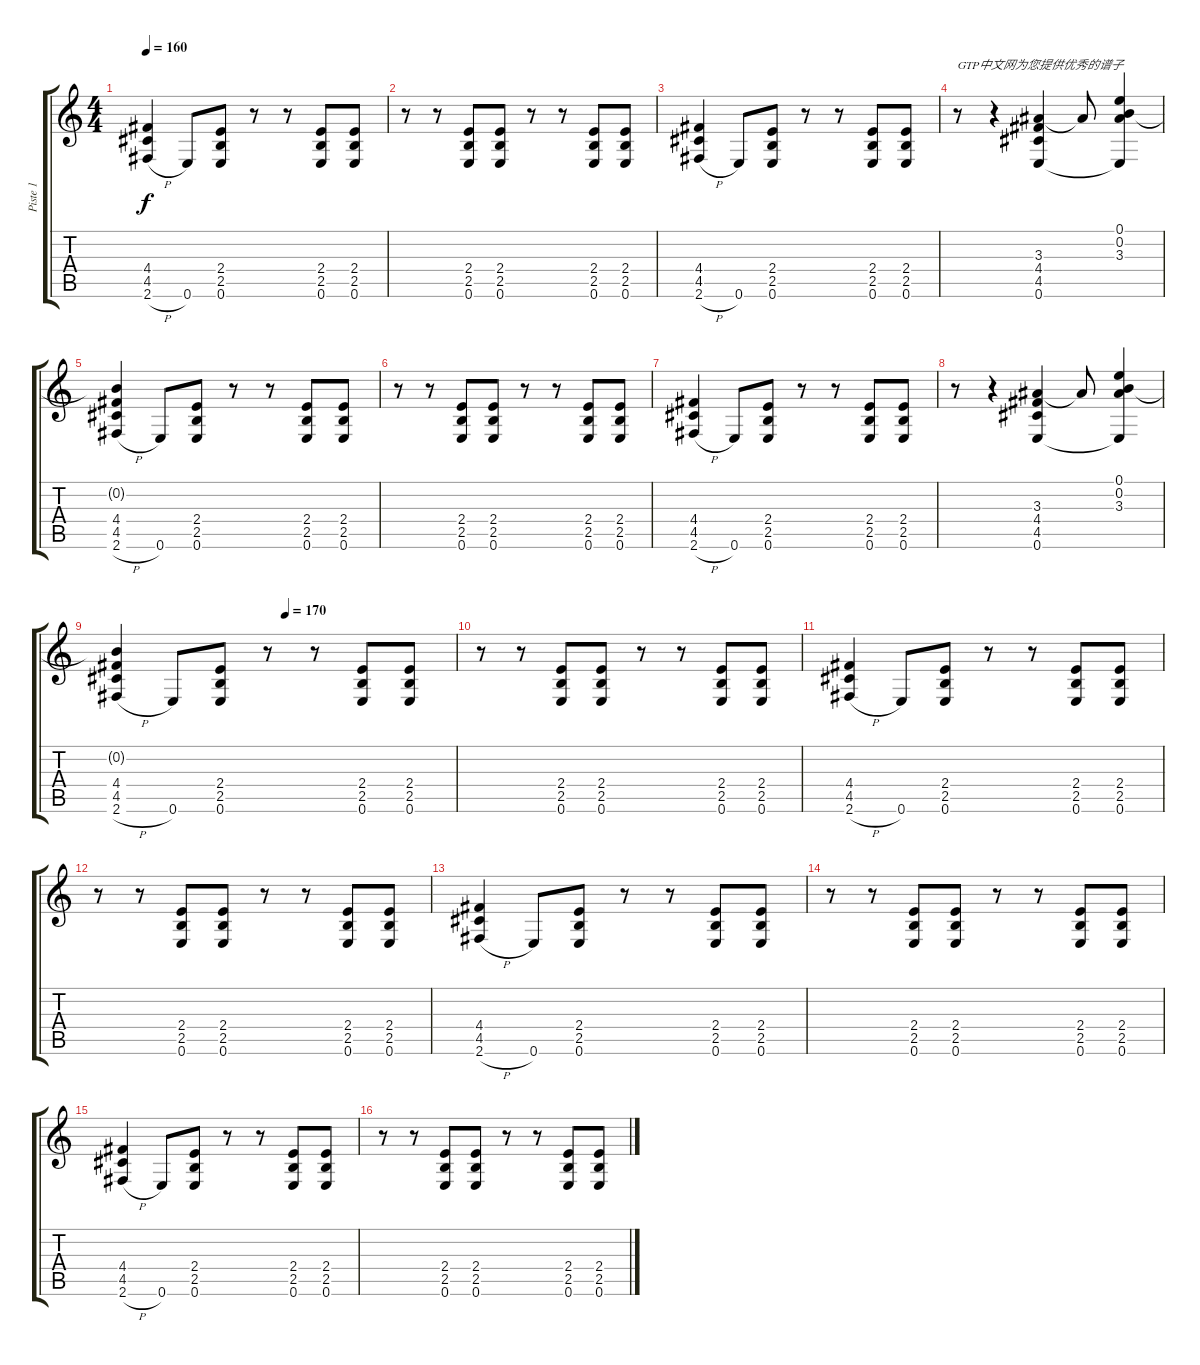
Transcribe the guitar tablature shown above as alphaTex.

\track ("Piste 1" "Piste 1") {instrument distortionguitar}
\staff {score tabs}
\tuning (E4 B3 G3 D3 A2 E2) {hide}
\ts (4 4)
\tempo 160
\clef g2
\ks c
(4.4 4.5 2.6{h}).4{dy f instrument distortionguitar} 0.6.8 (2.4 2.5 0.6).8 r.8 r.8 (2.4 2.5 0.6).8 (2.4 2.5 0.6).8 |
r.8 r.8 (2.4 2.5 0.6).8 (2.4 2.5 0.6).8 r.8 r.8 (2.4 2.5 0.6).8 (2.4 2.5 0.6).8 |
(4.4 4.5 2.6{h}).4 0.6.8 (2.4 2.5 0.6).8 r.8 r.8 (2.4 2.5 0.6).8 (2.4 2.5 0.6).8 |
r.8{txt "GTP中文网为您提供优秀的谱子"} r.4 (3.3 4.4 4.5 0.6).4 3.3{t}.8 (0.1 0.2 3.3 0.6{t}).4 |
(0.2{t} 4.4 4.5 2.6{h}).4 0.6.8 (2.4 2.5 0.6).8 r.8 r.8 (2.4 2.5 0.6).8 (2.4 2.5 0.6).8 |
r.8 r.8 (2.4 2.5 0.6).8 (2.4 2.5 0.6).8 r.8 r.8 (2.4 2.5 0.6).8 (2.4 2.5 0.6).8 |
(4.4 4.5 2.6{h}).4 0.6.8 (2.4 2.5 0.6).8 r.8 r.8 (2.4 2.5 0.6).8 (2.4 2.5 0.6).8 |
r.8 r.4 (3.3 4.4 4.5 0.6).4 3.3{t}.8 (0.1 0.2 3.3 0.6{t}).4 |
\tempo (170 0.5)
(0.2{t} 4.4 4.5 2.6{h}).4 0.6.8 (2.4 2.5 0.6).8 r.8 r.8 (2.4 2.5 0.6).8 (2.4 2.5 0.6).8 |
r.8 r.8 (2.4 2.5 0.6).8 (2.4 2.5 0.6).8 r.8 r.8 (2.4 2.5 0.6).8 (2.4 2.5 0.6).8 |
(4.4 4.5 2.6{h}).4 0.6.8 (2.4 2.5 0.6).8 r.8 r.8 (2.4 2.5 0.6).8 (2.4 2.5 0.6).8 |
r.8 r.8 (2.4 2.5 0.6).8 (2.4 2.5 0.6).8 r.8 r.8 (2.4 2.5 0.6).8 (2.4 2.5 0.6).8 |
(4.4 4.5 2.6{h}).4 0.6.8 (2.4 2.5 0.6).8 r.8 r.8 (2.4 2.5 0.6).8 (2.4 2.5 0.6).8 |
r.8 r.8 (2.4 2.5 0.6).8 (2.4 2.5 0.6).8 r.8 r.8 (2.4 2.5 0.6).8 (2.4 2.5 0.6).8 |
(4.4 4.5 2.6{h}).4 0.6.8 (2.4 2.5 0.6).8 r.8 r.8 (2.4 2.5 0.6).8 (2.4 2.5 0.6).8 |
r.8 r.8 (2.4 2.5 0.6).8 (2.4 2.5 0.6).8 r.8 r.8 (2.4 2.5 0.6).8 (2.4 2.5 0.6).8
